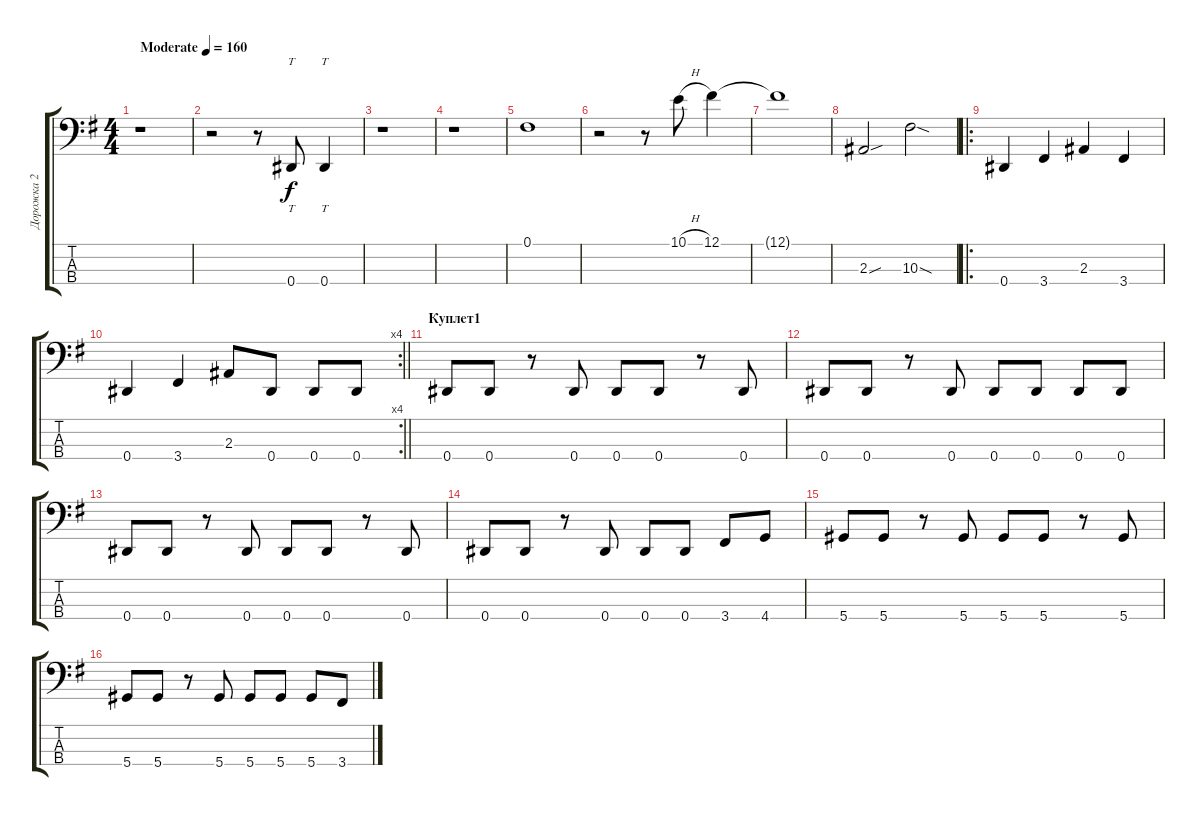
\track ("Дорожка 2" "Дорожка 2") {instrument electricbassfinger}
\staff {score tabs}
\tuning (Gb2 Db2 Ab1 Eb1) {hide}
\ts (4 4)
\tempo (160 "Moderate")
\clef f4
\ks eminor
r.1{dy f instrument electricbassfinger} |
r.2 r.8 0.4.8{tt} 0.4.4{tt} |
r.1 |
r.1 |
0.1.1 |
r.2 r.8 10.1{h}.8 12.1.4 |
12.1{t}.1 |
2.3{sou}.2 10.3{sod}.2 |
\ro
0.4.4 3.4.4 2.3.4 3.4.4 |
\rc 4
\barLineRight lightlight
0.4.4 3.4.4 2.3.8 0.4.8 0.4.8 0.4.8 |
\section ("" "Куплет1")
0.4.8 0.4.8 r.8 0.4.8 0.4.8 0.4.8 r.8 0.4.8 |
0.4.8 0.4.8 r.8 0.4.8 0.4.8 0.4.8 0.4.8 0.4.8 |
0.4.8 0.4.8 r.8 0.4.8 0.4.8 0.4.8 r.8 0.4.8 |
0.4.8 0.4.8 r.8 0.4.8 0.4.8 0.4.8 3.4.8 4.4.8 |
5.4.8 5.4.8 r.8 5.4.8 5.4.8 5.4.8 r.8 5.4.8 |
5.4.8 5.4.8 r.8 5.4.8 5.4.8 5.4.8 5.4.8 3.4.8
